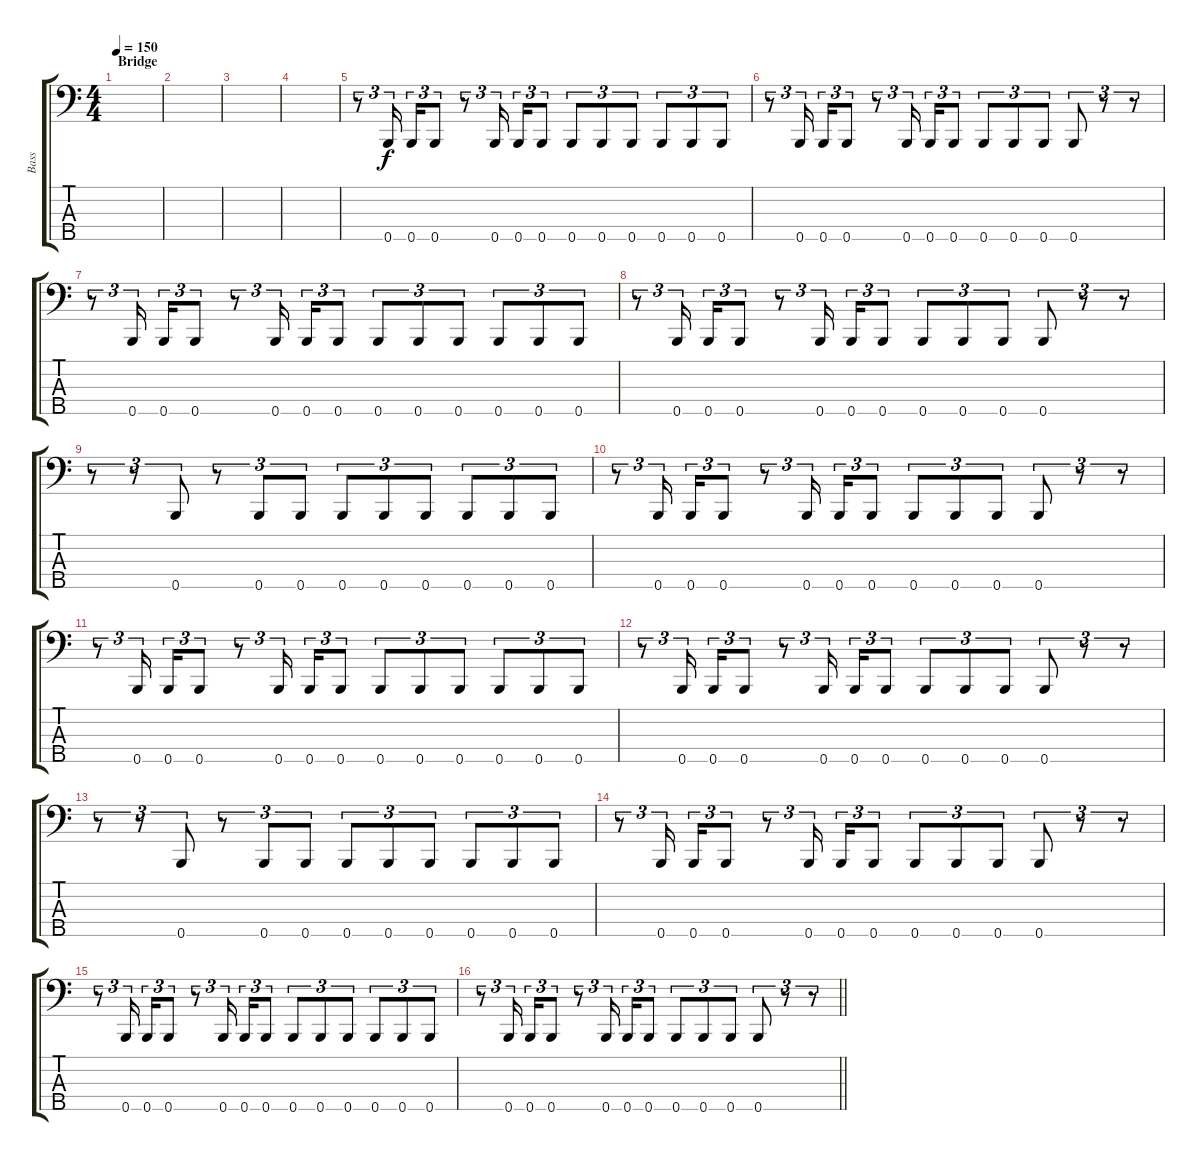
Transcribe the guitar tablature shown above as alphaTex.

\track ("Bass" "Bass") {instrument electricbassfinger}
\staff {score tabs}
\tuning (G2 D2 A1 E1 B0) {hide}
\ts (4 4)
\section ("" "Bridge")
\tempo 150
\clef f4
\ks c
|
|
|
|
r.8{tu (3 2)} 0.5.16{tu (3 2)} 0.5.16{tu (3 2)} 0.5.8{tu (3 2)} r.8{tu (3 2)} 0.5.16{tu (3 2)} 0.5.16{tu (3 2)} 0.5.8{tu (3 2)} 0.5.8{tu (3 2)} 0.5.8{tu (3 2)} 0.5.8{tu (3 2)} 0.5.8{tu (3 2)} 0.5.8{tu (3 2)} 0.5.8{tu (3 2)} |
r.8{tu (3 2)} 0.5.16{tu (3 2)} 0.5.16{tu (3 2)} 0.5.8{tu (3 2)} r.8{tu (3 2)} 0.5.16{tu (3 2)} 0.5.16{tu (3 2)} 0.5.8{tu (3 2)} 0.5.8{tu (3 2)} 0.5.8{tu (3 2)} 0.5.8{tu (3 2)} 0.5.8{tu (3 2)} r.8{tu (3 2)} r.8{tu (3 2)} |
r.8{tu (3 2)} 0.5.16{tu (3 2)} 0.5.16{tu (3 2)} 0.5.8{tu (3 2)} r.8{tu (3 2)} 0.5.16{tu (3 2)} 0.5.16{tu (3 2)} 0.5.8{tu (3 2)} 0.5.8{tu (3 2)} 0.5.8{tu (3 2)} 0.5.8{tu (3 2)} 0.5.8{tu (3 2)} 0.5.8{tu (3 2)} 0.5.8{tu (3 2)} |
r.8{tu (3 2)} 0.5.16{tu (3 2)} 0.5.16{tu (3 2)} 0.5.8{tu (3 2)} r.8{tu (3 2)} 0.5.16{tu (3 2)} 0.5.16{tu (3 2)} 0.5.8{tu (3 2)} 0.5.8{tu (3 2)} 0.5.8{tu (3 2)} 0.5.8{tu (3 2)} 0.5.8{tu (3 2)} r.8{tu (3 2)} r.8{tu (3 2)} |
r.8{tu (3 2)} r.8{tu (3 2)} 0.5.8{tu (3 2)} r.8{tu (3 2)} 0.5.8{tu (3 2)} 0.5.8{tu (3 2)} 0.5.8{tu (3 2)} 0.5.8{tu (3 2)} 0.5.8{tu (3 2)} 0.5.8{tu (3 2)} 0.5.8{tu (3 2)} 0.5.8{tu (3 2)} |
r.8{tu (3 2)} 0.5.16{tu (3 2)} 0.5.16{tu (3 2)} 0.5.8{tu (3 2)} r.8{tu (3 2)} 0.5.16{tu (3 2)} 0.5.16{tu (3 2)} 0.5.8{tu (3 2)} 0.5.8{tu (3 2)} 0.5.8{tu (3 2)} 0.5.8{tu (3 2)} 0.5.8{tu (3 2)} r.8{tu (3 2)} r.8{tu (3 2)} |
r.8{tu (3 2)} 0.5.16{tu (3 2)} 0.5.16{tu (3 2)} 0.5.8{tu (3 2)} r.8{tu (3 2)} 0.5.16{tu (3 2)} 0.5.16{tu (3 2)} 0.5.8{tu (3 2)} 0.5.8{tu (3 2)} 0.5.8{tu (3 2)} 0.5.8{tu (3 2)} 0.5.8{tu (3 2)} 0.5.8{tu (3 2)} 0.5.8{tu (3 2)} |
r.8{tu (3 2)} 0.5.16{tu (3 2)} 0.5.16{tu (3 2)} 0.5.8{tu (3 2)} r.8{tu (3 2)} 0.5.16{tu (3 2)} 0.5.16{tu (3 2)} 0.5.8{tu (3 2)} 0.5.8{tu (3 2)} 0.5.8{tu (3 2)} 0.5.8{tu (3 2)} 0.5.8{tu (3 2)} r.8{tu (3 2)} r.8{tu (3 2)} |
r.8{tu (3 2)} r.8{tu (3 2)} 0.5.8{tu (3 2)} r.8{tu (3 2)} 0.5.8{tu (3 2)} 0.5.8{tu (3 2)} 0.5.8{tu (3 2)} 0.5.8{tu (3 2)} 0.5.8{tu (3 2)} 0.5.8{tu (3 2)} 0.5.8{tu (3 2)} 0.5.8{tu (3 2)} |
r.8{tu (3 2)} 0.5.16{tu (3 2)} 0.5.16{tu (3 2)} 0.5.8{tu (3 2)} r.8{tu (3 2)} 0.5.16{tu (3 2)} 0.5.16{tu (3 2)} 0.5.8{tu (3 2)} 0.5.8{tu (3 2)} 0.5.8{tu (3 2)} 0.5.8{tu (3 2)} 0.5.8{tu (3 2)} r.8{tu (3 2)} r.8{tu (3 2)} |
r.8{tu (3 2)} 0.5.16{tu (3 2)} 0.5.16{tu (3 2)} 0.5.8{tu (3 2)} r.8{tu (3 2)} 0.5.16{tu (3 2)} 0.5.16{tu (3 2)} 0.5.8{tu (3 2)} 0.5.8{tu (3 2)} 0.5.8{tu (3 2)} 0.5.8{tu (3 2)} 0.5.8{tu (3 2)} 0.5.8{tu (3 2)} 0.5.8{tu (3 2)} |
\barLineRight lightlight
r.8{tu (3 2)} 0.5.16{tu (3 2)} 0.5.16{tu (3 2)} 0.5.8{tu (3 2)} r.8{tu (3 2)} 0.5.16{tu (3 2)} 0.5.16{tu (3 2)} 0.5.8{tu (3 2)} 0.5.8{tu (3 2)} 0.5.8{tu (3 2)} 0.5.8{tu (3 2)} 0.5.8{tu (3 2)} r.8{tu (3 2)} r.8{tu (3 2)}
